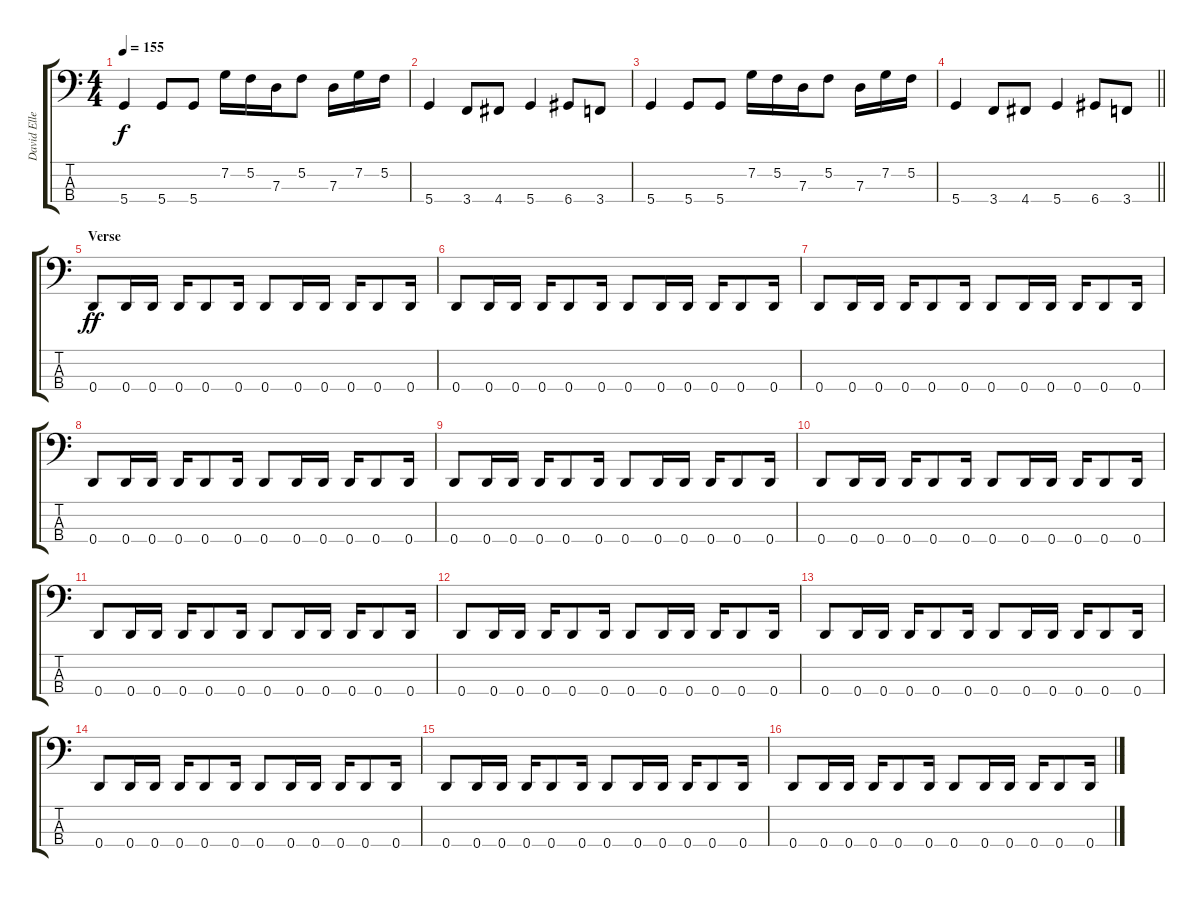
\track ("David Ellefson" "David Elle") {instrument electricbasspick}
\staff {score tabs}
\tuning (F2 C2 G1 D1) {hide}
\ts (4 4)
\tempo 155
\clef f4
\ks c
5.4.4{dy f} 5.4.8 5.4.8 7.2.16 5.2.16 7.3.16 5.2.8 7.3.16 7.2.16 5.2.16 |
5.4.4 3.4.8 4.4.8 5.4.4 6.4.8 3.4.8 |
5.4.4 5.4.8 5.4.8 7.2.16 5.2.16 7.3.16 5.2.8 7.3.16 7.2.16 5.2.16 |
\barLineRight lightlight
5.4.4 3.4.8 4.4.8 5.4.4 6.4.8 3.4.8 |
\section ("" "Verse")
0.4.8{dy ff} 0.4.16 0.4.16 0.4.16 0.4.8 0.4.16 0.4.8 0.4.16 0.4.16 0.4.16 0.4.8 0.4.16 |
0.4.8 0.4.16 0.4.16 0.4.16 0.4.8 0.4.16 0.4.8 0.4.16 0.4.16 0.4.16 0.4.8 0.4.16 |
0.4.8 0.4.16 0.4.16 0.4.16 0.4.8 0.4.16 0.4.8 0.4.16 0.4.16 0.4.16 0.4.8 0.4.16 |
0.4.8 0.4.16 0.4.16 0.4.16 0.4.8 0.4.16 0.4.8 0.4.16 0.4.16 0.4.16 0.4.8 0.4.16 |
0.4.8 0.4.16 0.4.16 0.4.16 0.4.8 0.4.16 0.4.8 0.4.16 0.4.16 0.4.16 0.4.8 0.4.16 |
0.4.8 0.4.16 0.4.16 0.4.16 0.4.8 0.4.16 0.4.8 0.4.16 0.4.16 0.4.16 0.4.8 0.4.16 |
0.4.8 0.4.16 0.4.16 0.4.16 0.4.8 0.4.16 0.4.8 0.4.16 0.4.16 0.4.16 0.4.8 0.4.16 |
0.4.8 0.4.16 0.4.16 0.4.16 0.4.8 0.4.16 0.4.8 0.4.16 0.4.16 0.4.16 0.4.8 0.4.16 |
0.4.8 0.4.16 0.4.16 0.4.16 0.4.8 0.4.16 0.4.8 0.4.16 0.4.16 0.4.16 0.4.8 0.4.16 |
0.4.8 0.4.16 0.4.16 0.4.16 0.4.8 0.4.16 0.4.8 0.4.16 0.4.16 0.4.16 0.4.8 0.4.16 |
0.4.8 0.4.16 0.4.16 0.4.16 0.4.8 0.4.16 0.4.8 0.4.16 0.4.16 0.4.16 0.4.8 0.4.16 |
0.4.8 0.4.16 0.4.16 0.4.16 0.4.8 0.4.16 0.4.8 0.4.16 0.4.16 0.4.16 0.4.8 0.4.16
